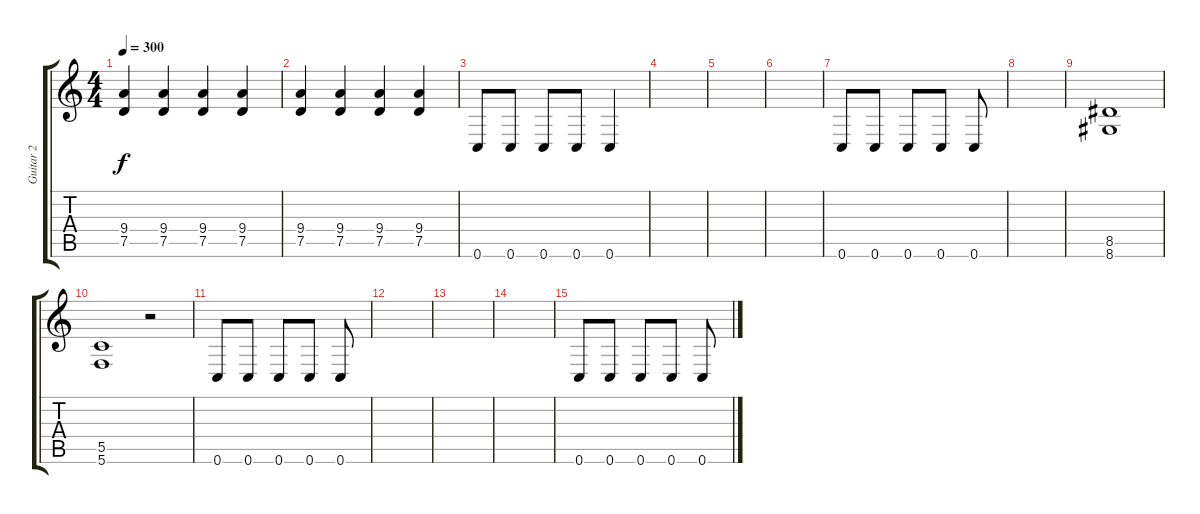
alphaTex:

\track ("Guitar 2" "Guitar 2") {instrument overdrivenguitar}
\staff {score tabs}
\tuning (D4 A3 F3 C3 G2 C2) {hide}
\ts (4 4)
\tempo 300
\clef g2
\ks c
(9.4 7.5).4{dy f} (9.4 7.5).4 (9.4 7.5).4 (9.4 7.5).4 |
(9.4 7.5).4 (9.4 7.5).4 (9.4 7.5).4 (9.4 7.5).4 |
0.6.8 0.6.8 0.6.8 0.6.8 0.6.4 |
|
|
|
0.6.8 0.6.8 0.6.8 0.6.8 0.6.8 |
|
(8.5 8.6).1 |
(5.5 5.6).1 r.2 |
0.6.8 0.6.8 0.6.8 0.6.8 0.6.8 |
|
|
|
0.6.8 0.6.8 0.6.8 0.6.8 0.6.8
